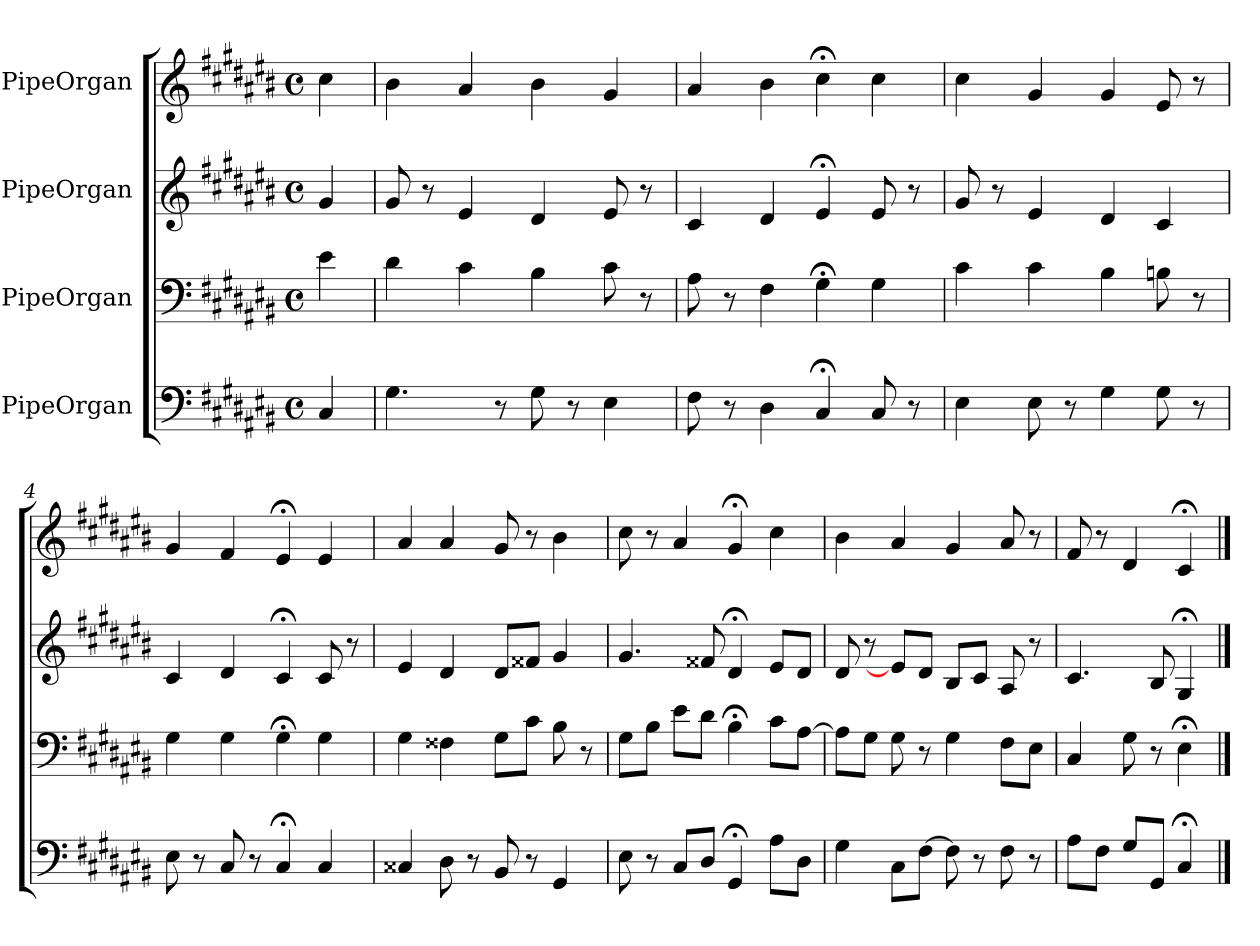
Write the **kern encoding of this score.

**kern	**kern	**kern	**kern
*part4	*part3	*part2	*part1
*staff4	*staff3	*staff2	*staff1
*I"PipeOrgan	*I"PipeOrgan	*I"PipeOrgan	*I"PipeOrgan
*k[f#c#g#d#a#e#b#]	*k[f#c#g#d#a#e#b#]	*k[f#c#g#d#a#e#b#]	*k[f#c#g#d#a#e#b#]
*C#:	*C#:	*C#:	*C#:
*M4/4	*M4/4	*M4/4	*M4/4
*met(c)	*met(c)	*met(c)	*met(c)
*MM60	*MM60	*MM60	*MM60
=	=	=	=
4C#	4e#	4g#	4cc#
=1	=1	=1	=1
4.G#	4d#	8g#	4b#
.	.	8r	.
.	4c#	4e#	4a#
8r	.	.	.
8G#	4B#	4d#	4b#
8r	.	.	.
4E#	8c#	8e#	4g#
.	8r	8r	.
=2	=2	=2	=2
8F#	8A#	4c#	4a#
8r	8r	.	.
4D#	4F#	4d#	4b#
4C#;<	4G#;<	4e#;<	4cc#;<
8C#	4G#	8e#	4cc#
8r	.	8r	.
=3	=3	=3	=3
4E#	4c#	8g#	4cc#
.	.	8r	.
8E#	4c#	4e#	4g#
8r	.	.	.
4G#	4B#	4d#	4g#
8G#	8Bn	4c#	8e#
8r	8r	.	8r
=4	=4	=4	=4
8E#	4G#	4c#	4g#
8r	.	.	.
8C#	4G#	4d#	4f#
8r	.	.	.
4C#;<	4G#;<	4c#;<	4e#;<
4C#	4G#	8c#	4e#
.	.	8r	.
=5	=5	=5	=5
4C##X	4G#	4e#	4a#
8D#	4F##X	4d#	4a#
8r	.	.	.
8BB#	8G#L	8d#L	8g#
8r	8c#J	8f##XJ	8r
4GG#	8B#	4g#	4b#
.	8r	.	.
=6	=6	=6	=6
8E#	8G#L	4.g#	8cc#
8r	8B#J	.	8r
8C#L	8e#L	.	4a#
8D#J	8d#J	8f##X	.
4GG#;<	4B#;<	4d#;<	4g#;<
8A#L	8c#L	8e#L	4cc#
8D#J	[8A#J	8d#J	.
=7	=7	=7	=7
4G#	8A#L]	8d#	4b#
.	8G#J	8r	.
8C#L	8G#	8e#L]	4a#
[8F#J	8r	8d#J	.
8F#]	4G#	8B#L	4g#
8r	.	8c#J	.
8F#	8F#L	8A#	8a#
8r	8E#J	8r	8r
=8	=8	=8	=8
8A#L	4C#	4.c#	8f#
8F#J	.	.	8r
8G#L	8G#	.	4d#
8GG#J	8r	8B#	.
4C#;<	4E#;<	4G#;<	4c#;<
==	==	==	==
*-	*-	*-	*-
